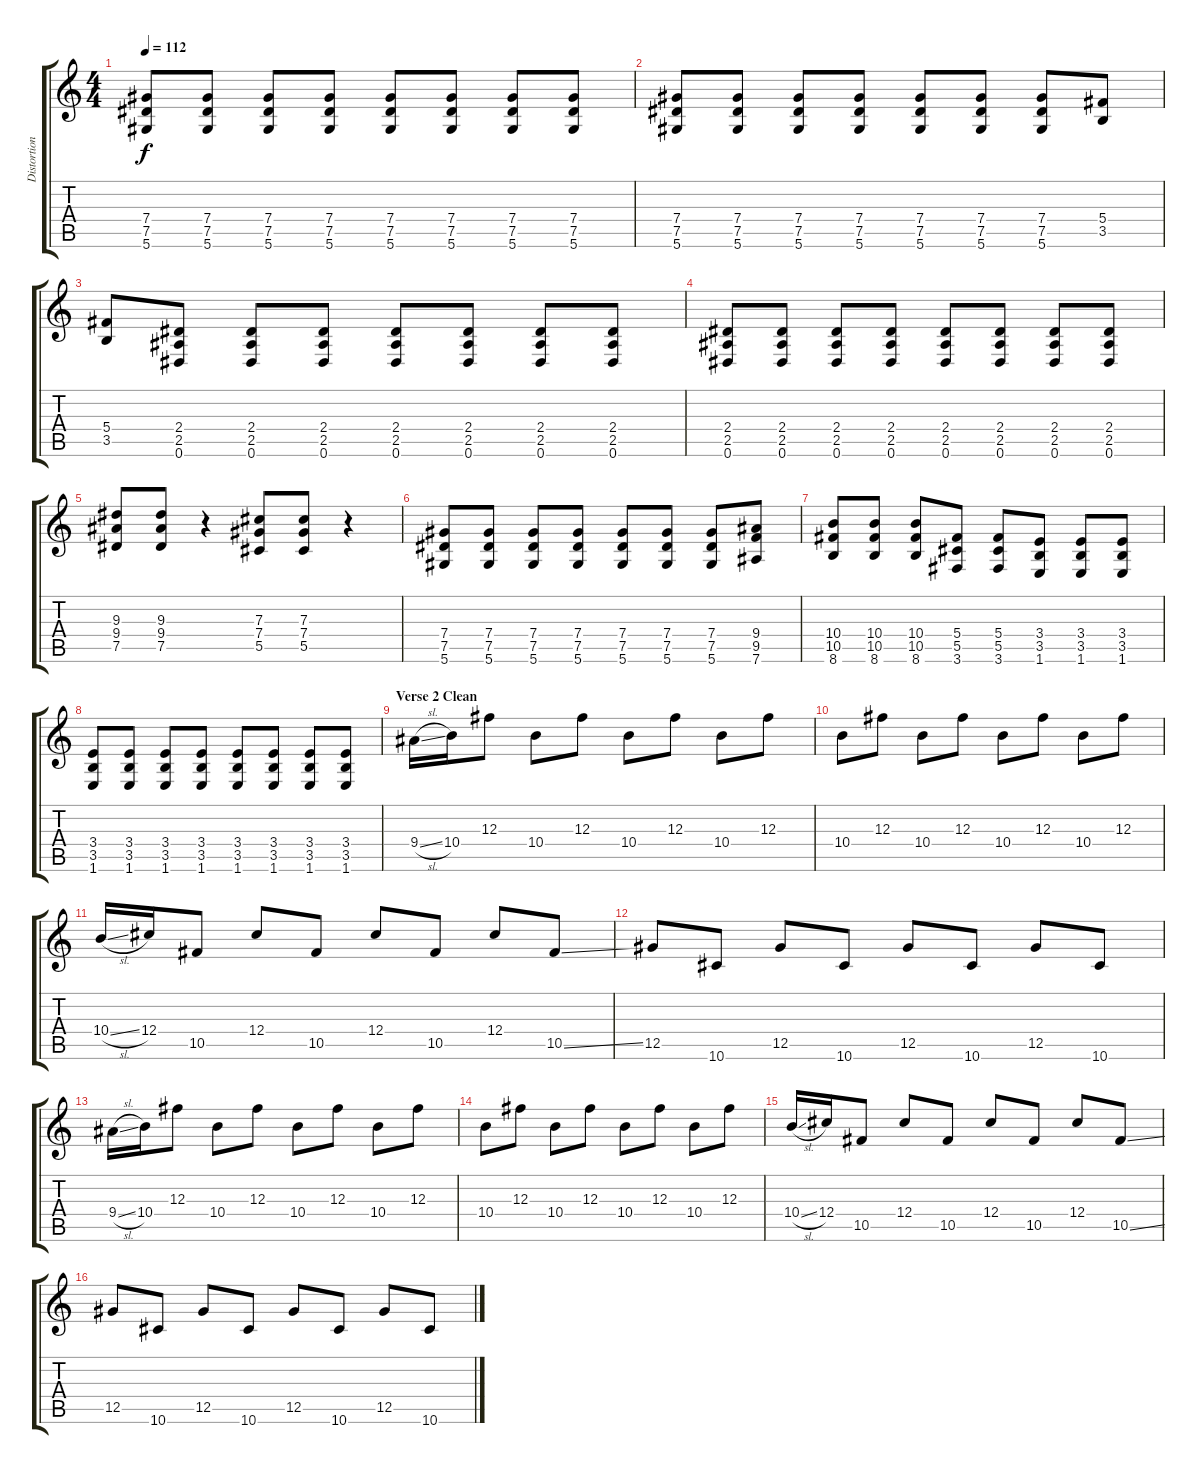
\track ("Distortion Guitar" "Distortion") {instrument distortionguitar}
\staff {score tabs}
\tuning (Eb4 Bb3 Gb3 Db3 Ab2 Eb2) {hide}
\ts (4 4)
\tempo 112
\clef g2
\ks c
(7.4 7.5 5.6).8{dy f} (7.4 7.5 5.6).8 (7.4 7.5 5.6).8 (7.4 7.5 5.6).8 (7.4 7.5 5.6).8 (7.4 7.5 5.6).8 (7.4 7.5 5.6).8 (7.4 7.5 5.6).8 |
(7.4 7.5 5.6).8 (7.4 7.5 5.6).8 (7.4 7.5 5.6).8 (7.4 7.5 5.6).8 (7.4 7.5 5.6).8 (7.4 7.5 5.6).8 (7.4 7.5 5.6).8 (5.4 3.5).8 |
(5.4 3.5).8 (2.4 2.5 0.6).8 (2.4 2.5 0.6).8 (2.4 2.5 0.6).8 (2.4 2.5 0.6).8 (2.4 2.5 0.6).8 (2.4 2.5 0.6).8 (2.4 2.5 0.6).8 |
(2.4 2.5 0.6).8 (2.4 2.5 0.6).8 (2.4 2.5 0.6).8 (2.4 2.5 0.6).8 (2.4 2.5 0.6).8 (2.4 2.5 0.6).8 (2.4 2.5 0.6).8 (2.4 2.5 0.6).8 |
(9.3 9.4 7.5).8 (9.3 9.4 7.5).8 r.4 (7.3 7.4 5.5).8 (7.3 7.4 5.5).8 r.4 |
(7.4 7.5 5.6).8 (7.4 7.5 5.6).8 (7.4 7.5 5.6).8 (7.4 7.5 5.6).8 (7.4 7.5 5.6).8 (7.4 7.5 5.6).8 (7.4 7.5 5.6).8 (9.4 9.5 7.6).8 |
(10.4 10.5 8.6).8 (10.4 10.5 8.6).8 (10.4 10.5 8.6).8 (5.4 5.5 3.6).8 (5.4 5.5 3.6).8 (3.4 3.5 1.6).8 (3.4 3.5 1.6).8 (3.4 3.5 1.6).8 |
(3.4 3.5 1.6).8 (3.4 3.5 1.6).8 (3.4 3.5 1.6).8 (3.4 3.5 1.6).8 (3.4 3.5 1.6).8 (3.4 3.5 1.6).8 (3.4 3.5 1.6).8 (3.4 3.5 1.6).8 |
\section ("" "Verse 2 Clean")
9.4{sl}.16{instrument electricguitarjazz} 10.4.16 12.3.8 10.4.8 12.3.8 10.4.8 12.3.8 10.4.8 12.3.8 |
10.4.8 12.3.8 10.4.8 12.3.8 10.4.8 12.3.8 10.4.8 12.3.8 |
10.4{sl}.16 12.4.16 10.5.8 12.4.8 10.5.8 12.4.8 10.5.8 12.4.8 10.5{ss}.8 |
12.5.8 10.6.8 12.5.8 10.6.8 12.5.8 10.6.8 12.5.8 10.6.8 |
9.4{sl}.16 10.4.16 12.3.8 10.4.8 12.3.8 10.4.8 12.3.8 10.4.8 12.3.8 |
10.4.8 12.3.8 10.4.8 12.3.8 10.4.8 12.3.8 10.4.8 12.3.8 |
10.4{sl}.16 12.4.16 10.5.8 12.4.8 10.5.8 12.4.8 10.5.8 12.4.8 10.5{ss}.8 |
12.5.8 10.6.8 12.5.8 10.6.8 12.5.8 10.6.8 12.5.8 10.6.8
